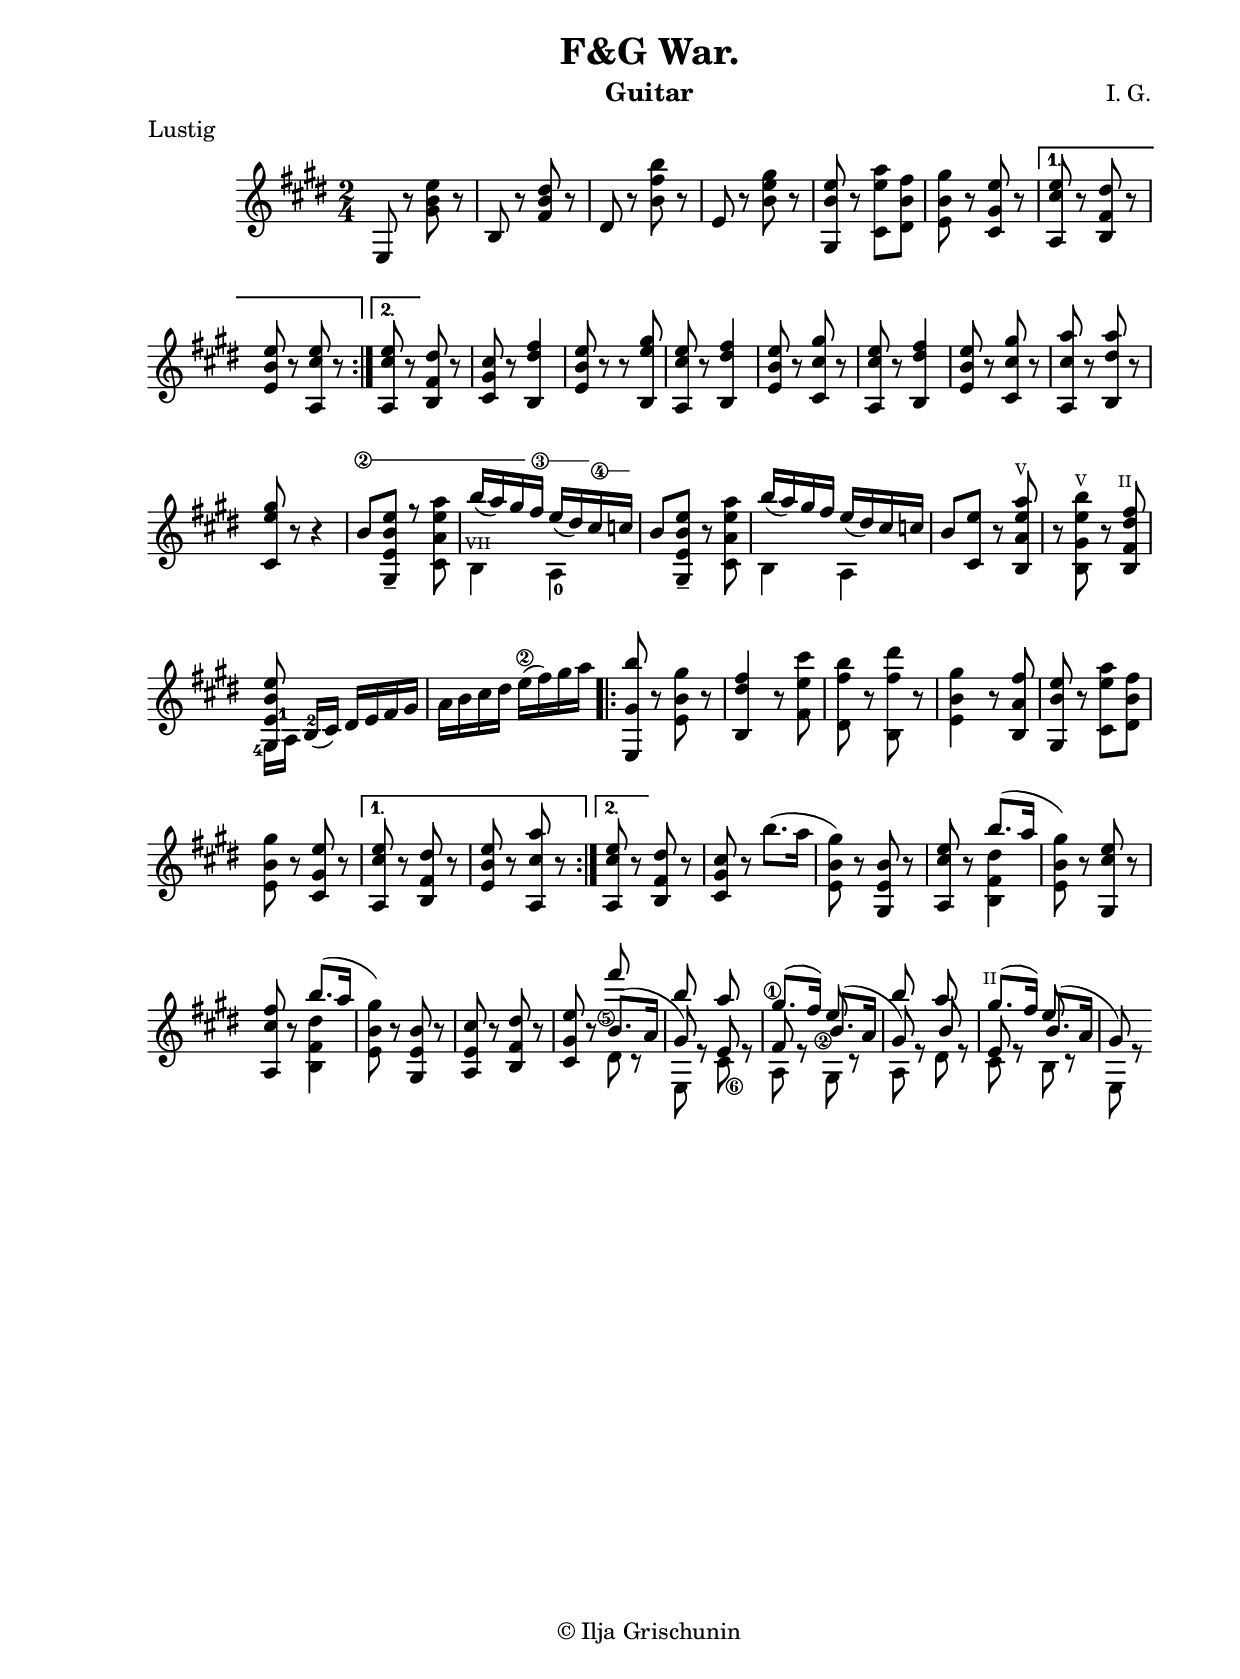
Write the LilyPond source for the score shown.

\version "2.18.0"

\language "deutsch"

\header {
  title = "F&G War."
  instrument = "Guitar"
  meter = "Lustig"
  composer = "I. G."
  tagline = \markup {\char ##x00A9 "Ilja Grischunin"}
}

\paper {
  #(set-paper-size "a4")
  top-system-spacing #'basic-distance = #25
  top-markup-spacing #'basic-distance = #8
  markup-system-spacing #'basic-distance = #8
  system-system-spacing #'basic-distance = #16
  last-bottom-spacing #'basic-distance = #25
  two-sided = ##t
  inner-margin = 25
  outer-margin = 15
}

\layout {
  \context {
    \Score
    \remove "Bar_number_engraver"
  }
}

\version "2.18.0"

\language "deutsch"

stringNumberSpanner =
#(define-music-function (parser location StringNumber) (string?)
   #{
     \override TextSpanner.style = #'solid
     \override TextSpanner.font-size = #-5
     \override TextSpanner.bound-details.left.stencil-align-dir-y = #CENTER
     \override TextSpanner.bound-details.left.text = \markup { \circle \number #StringNumber }
   #})

FO = #(define-music-function (parser location offsetX offsetY)(number? number?)
        #{
          \once \override Voice.Fingering.extra-offset = #(cons offsetX offsetY)
        #})

guitarMusic = \relative {
  \clef treble
  \key e \major
  \time 2/4
  %\override Staff.TimeSignature #'stencil = ##f
  \override Fingering #'staff-padding = #'()
  \repeat volta 2 {
    e8 r <gis' h e> r h, r <fis' h dis> r
    dis r <h' fis' h> r e, r <h' e gis> r
    <gis, h' e> r <cis e' a> <dis h' fis'> <e h' gis'> r <cis gis' e'> r
  }
  \alternative {
    {<a cis' e> r <h fis' dis'> r <e h' e> r <a, cis' e> r}
    {<a cis' e> r}
  }
  <h fis' dis'> r <cis gis' cis> r <h dis' fis>4
  <e h' e>8 r r <h e' gis> <a cis' e> r <h dis' fis>4
  <e h' e>8 r <cis cis' gis'> r <a cis' e> r <h dis' fis>4
  <e h' e>8 r <cis cis' gis'> r <a cis' a'> r <h dis' a'> r
  <cis e' gis> r r4
  <<
    {
      \stringNumberSpanner "2"
      \textSpannerUp
      \once\override TextSpanner.extra-offset = #'(0 . -0.5)
      \once\override TextSpanner #'(bound-details right padding) = #2
      h'8\startTextSpan <gis, e' h' e>_- r s
      h''16_( a) gis
      \stringNumberSpanner "3"
      \once\override TextSpanner.extra-offset = #'(0.5 . 0)
      \once\override TextSpanner #'(bound-details right padding) = #2
      fis\stopTextSpan\startTextSpan e_( dis)
      \stringNumberSpanner "4"
      \once\override TextSpanner.extra-offset = #'(0.5 . 0.5)
      cis\stopTextSpan\startTextSpan c\stopTextSpan
    }
    \\
    {
      s4.					   <cis, a' e' a>8
      \override TextScript.extra-offset = #'(-0.5 . 6)
      h4-\markup{\teeny VII} \FO #'0.2 #'0.2 a-0
    }
  >>
  h'8 <gis, e' h' e>-- r <cis a' e' a>
  <<
    {
      h''16_( a) gis fis e_( dis) cis c
    }
    \\
    {
      h,4                      a
    }
  >>
  h'8 <cis, e'> r <h a' e' a>^\markup{\teeny V}
  r <h gis' e' h'>^\markup{\teeny V}
  \override TextScript.extra-offset = #'(-0.5 . -1)
  r <h fis' dis' fis>^\markup{\teeny II}
  <<
    {
      \FO #'1.2 #'-4.5 <gis e'-1 h' e>8
    }
    \\
    {
      \FO #'-1.2 #'3.5 gis16[-4 a]
    }
  >>
  \FO #'0 #'-3.2 h16(-2 cis) dis e fis gis a h cis dis e(\2 fis) gis a
  \repeat volta 2 {
    <e,, gis' h'>8 r <e' h' gis'> r <h dis' fis>4 r8 <fis' e' cis'>
    <dis fis' h> r <h fis'' dis'> r <e h' gis'>4 r8 <h a' fis'>
    <gis h' e> r <cis e' a> <dis h' fis'> <e h' gis'> r <cis gis' e'> r
  }
  \alternative{
    {<a cis' e> r <h fis' dis'> r <e h' e> r <a, cis' a'> r}
    {<a cis' e> r}
  }
  <h fis' dis'> r <cis gis' cis> r h''8.( a16
  <e, h' gis'>8) r <gis, e' h'> r <a cis' e> r
  <<
    {
      h''8.( a16 \stemDown <e, h' gis'>8)
    }
    \\
    {
      <h fis' dis'>4 s8
    }
  >>
  r8 <gis cis' e> r <a cis' fis> r
  <<
    {
      h''8.( a16 \stemDown <e, h' gis'>8)
    }
    \\
    {
      <h fis' dis'>4 s8
    }
  >>
  r8 <gis e' h'> r <a e' cis'> r <h fis' dis'> r
  <cis gis' e'> r
  <<
    {
      \once\override Slur.positions = #'(0 . 1)
      \once\override StringNumber.extra-offset = #'(-0.8 . -3.5)
      h'8.(\5 a16 gis8) s e s fis s
      \once\override Slur.positions = #'(0 . 1)
      \once \override NoteColumn.force-hshift = #.3
      \once\override Beam.positions = #'(3.5 . 3)
      \once\override StringNumber.extra-offset = #'(-1.3 . -6)
      h8.(\2 a16 gis8) s
      \once \override NoteColumn.force-hshift = #.3
      h s e, s
      \once\override Slur.positions = #'(0 . 1)
      \once \override NoteColumn.force-hshift = #.3
      \once\override Beam.positions = #'(3.5 . 3)
      h'8.( a16 gis8) s
    }
    \\
    {
      \voiceOne
      fis''8 s h, s a s
      \once\override StringNumber.extra-offset = #'(-0.6 . -3) 
      gis8.(\1 fis16)
      e8 s h' s a s 
      \override TextScript.extra-offset = #'(-0.5 . -2)
      gis8.(^\markup{\teeny II} fis16)
      e8 s
    }
    \\
    {
      \voiceTwo
      dis,8 r e, r
      \once\override StringNumber.extra-offset = #'(1 . 2) 
      cis'_\6 r a r gis r a r dis r cis r h r e, r
    }
  >>
}


\score {
  \new Staff \guitarMusic
}